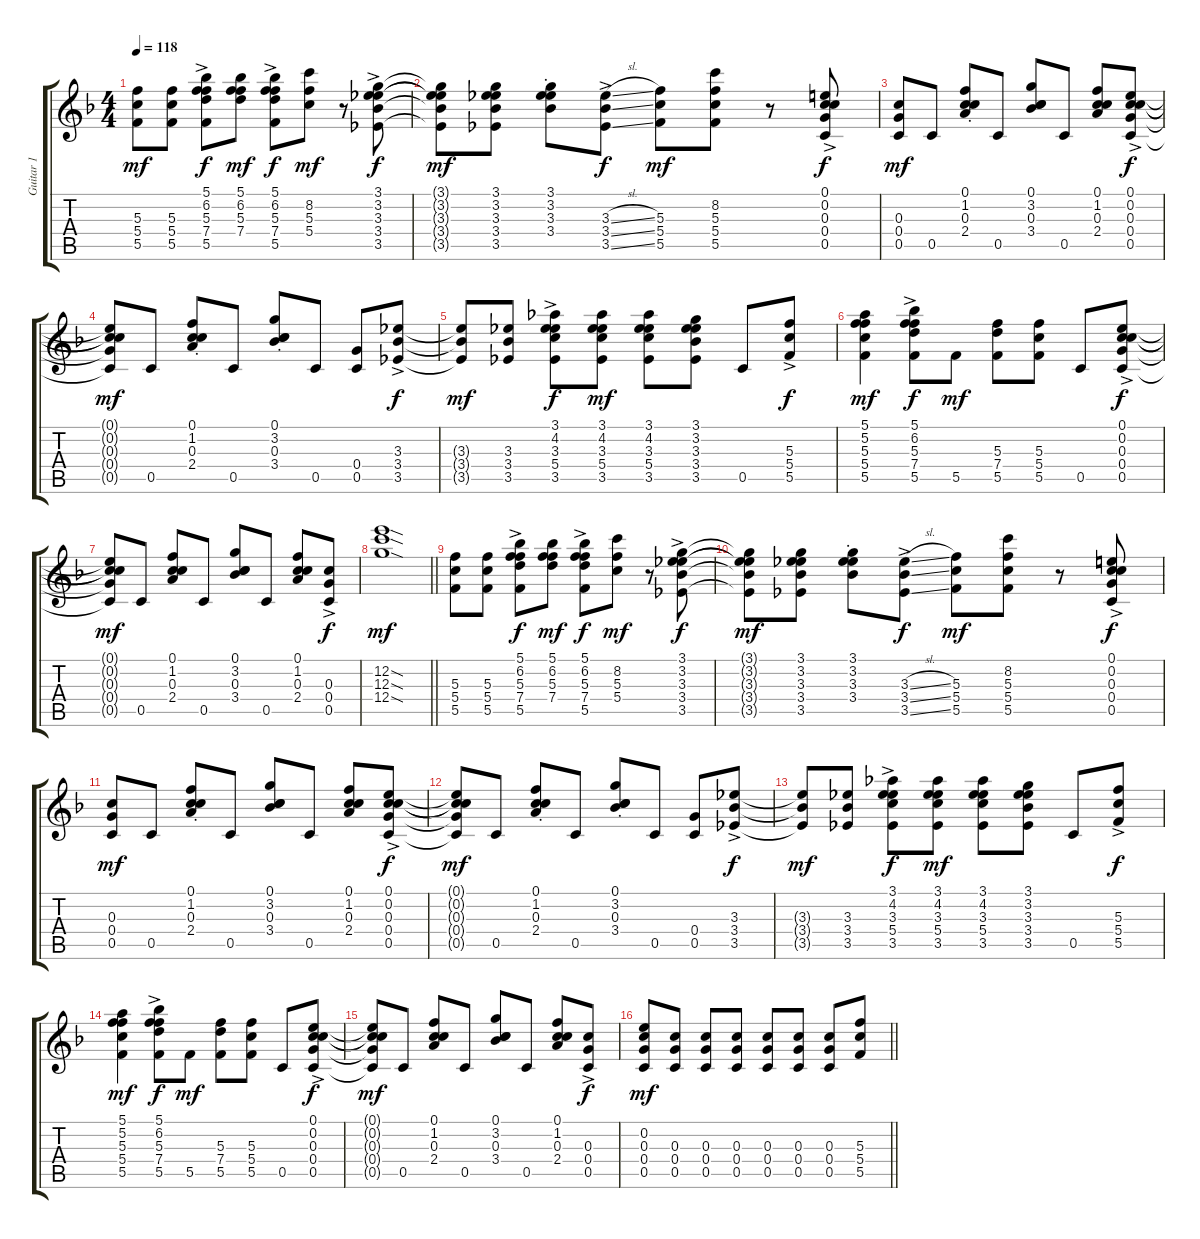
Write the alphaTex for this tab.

\track ("Guitar 1" "Guitar 1") {instrument electricguitarjazz}
\staff {score tabs}
\tuning (C4 E4 C4 G3 C3 C2) {hide}
\ts (4 4)
\tempo 118
\clef g2
\ks f
(5.3 5.4 5.5).8{dy mf} (5.3 5.4 5.5).8 (5.1{ac} 6.2{ac} 5.3{ac} 7.4{ac} 5.5{ac}).8{dy f} (5.1 6.2 5.3 7.4).8{dy mf} (5.1{ac} 6.2{ac} 5.3{ac} 7.4{ac} 5.5{ac}).8{dy f} (8.2 5.3 5.4).8{dy mf} r.8 (3.1{ac} 3.2{ac} 3.3{ac} 3.4{ac} 3.5{ac}).8{dy f} |
(3.1{t} 3.2{t} 3.3{t} 3.4{t} 3.5{t}).8{dy mf} (3.1 3.2 3.3 3.4 3.5).8 (3.1{st} 3.2{st} 3.3{st} 3.4{st}).8 (3.3{sl ac} 3.4{ss ac} 3.5{ss ac}).8{dy f} (5.3 5.4 5.5).8{dy mf} (8.2 5.3 5.4 5.5).8 r.8 (0.1{ac} 0.2{ac} 0.3{ac} 0.4{ac} 0.5{ac}).8{dy f} |
(0.3 0.4 0.5).8{dy mf} 0.5.8 (0.1{st} 1.2{st} 0.3{st} 2.4{st}).8 0.5.8 (0.1 3.2 0.3 3.4).8 0.5.8 (0.1 1.2 0.3 2.4).8 (0.1{ac} 0.2{ac} 0.3{ac} 0.4{ac} 0.5{ac}).8{dy f} |
(0.1{t} 0.2{t} 0.3{t} 0.4{t} 0.5{t}).8{dy mf} 0.5.8 (0.1{st} 1.2{st} 0.3{st} 2.4{st}).8 0.5.8 (0.1{st} 3.2{st} 0.3{st} 3.4{st}).8 0.5.8 (0.4 0.5).8 (3.3{ac} 3.4{ac} 3.5{ac}).8{dy f} |
(3.3{t} 3.4{t} 3.5{t}).8{dy mf} (3.3 3.4 3.5).8 (3.1{ac} 4.2{ac} 3.3{ac} 5.4{ac} 3.5{ac}).8{dy f} (3.1 4.2 3.3 5.4 3.5).8{dy mf} (3.1 4.2 3.3 5.4 3.5).8 (3.1 3.2 3.3 3.4 3.5).8 0.5.8 (5.3{ac} 5.4{ac} 5.5{ac}).8{dy f} |
(5.1 5.2 5.3 5.4 5.5).4{dy mf} (5.1{ac} 6.2{ac} 5.3{ac} 7.4{ac} 5.5{ac}).8{dy f} 5.5.8{dy mf} (5.3 7.4 5.5).8 (5.3 5.4 5.5).8 0.5.8 (0.1{ac} 0.2{ac} 0.3{ac} 0.4{ac} 0.5{ac}).8{dy f} |
(0.1{t} 0.2{t} 0.3{t} 0.4{t} 0.5{t}).8{dy mf} 0.5.8 (0.1 1.2 0.3 2.4).8 0.5.8 (0.1 3.2 0.3 3.4).8 0.5.8 (0.1 1.2 0.3 2.4).8 (0.3{ac} 0.4{ac} 0.5{ac}).8{dy f} |
\barLineRight lightlight
(12.2{sod} 12.3{sod} 12.4{sod}).1{dy mf} |
(5.3 5.4 5.5).8 (5.3 5.4 5.5).8 (5.1{ac} 6.2{ac} 5.3{ac} 7.4{ac} 5.5{ac}).8{dy f} (5.1 6.2 5.3 7.4).8{dy mf} (5.1{ac} 6.2{ac} 5.3{ac} 7.4{ac} 5.5{ac}).8{dy f} (8.2 5.3 5.4).8{dy mf} r.8 (3.1{ac} 3.2{ac} 3.3{ac} 3.4{ac} 3.5{ac}).8{dy f} |
(3.1{t} 3.2{t} 3.3{t} 3.4{t} 3.5{t}).8{dy mf} (3.1 3.2 3.3 3.4 3.5).8 (3.1{st} 3.2{st} 3.3{st} 3.4{st}).8 (3.3{sl ac} 3.4{ss ac} 3.5{ss ac}).8{dy f} (5.3 5.4 5.5).8{dy mf} (8.2 5.3 5.4 5.5).8 r.8 (0.1{ac} 0.2{ac} 0.3{ac} 0.4{ac} 0.5{ac}).8{dy f} |
(0.3 0.4 0.5).8{dy mf} 0.5.8 (0.1{st} 1.2{st} 0.3{st} 2.4{st}).8 0.5.8 (0.1 3.2 0.3 3.4).8 0.5.8 (0.1 1.2 0.3 2.4).8 (0.1{ac} 0.2{ac} 0.3{ac} 0.4{ac} 0.5{ac}).8{dy f} |
(0.1{t} 0.2{t} 0.3{t} 0.4{t} 0.5{t}).8{dy mf} 0.5.8 (0.1{st} 1.2{st} 0.3{st} 2.4{st}).8 0.5.8 (0.1{st} 3.2{st} 0.3{st} 3.4{st}).8 0.5.8 (0.4 0.5).8 (3.3{ac} 3.4{ac} 3.5{ac}).8{dy f} |
(3.3{t} 3.4{t} 3.5{t}).8{dy mf} (3.3 3.4 3.5).8 (3.1{ac} 4.2{ac} 3.3{ac} 5.4{ac} 3.5{ac}).8{dy f} (3.1 4.2 3.3 5.4 3.5).8{dy mf} (3.1 4.2 3.3 5.4 3.5).8 (3.1 3.2 3.3 3.4 3.5).8 0.5.8 (5.3{ac} 5.4{ac} 5.5{ac}).8{dy f} |
(5.1 5.2 5.3 5.4 5.5).4{dy mf} (5.1{ac} 6.2{ac} 5.3{ac} 7.4{ac} 5.5{ac}).8{dy f} 5.5.8{dy mf} (5.3 7.4 5.5).8 (5.3 5.4 5.5).8 0.5.8 (0.1{ac} 0.2{ac} 0.3{ac} 0.4{ac} 0.5{ac}).8{dy f} |
(0.1{t} 0.2{t} 0.3{t} 0.4{t} 0.5{t}).8{dy mf} 0.5.8 (0.1 1.2 0.3 2.4).8 0.5.8 (0.1 3.2 0.3 3.4).8 0.5.8 (0.1 1.2 0.3 2.4).8 (0.3{ac} 0.4{ac} 0.5{ac}).8{dy f} |
\barLineRight lightlight
(0.2 0.3 0.4 0.5).8{dy mf} (0.3 0.4 0.5).8 (0.3 0.4 0.5).8 (0.3 0.4 0.5).8 (0.3 0.4 0.5).8 (0.3 0.4 0.5).8 (0.3 0.4 0.5).8 (5.3 5.4 5.5).8
